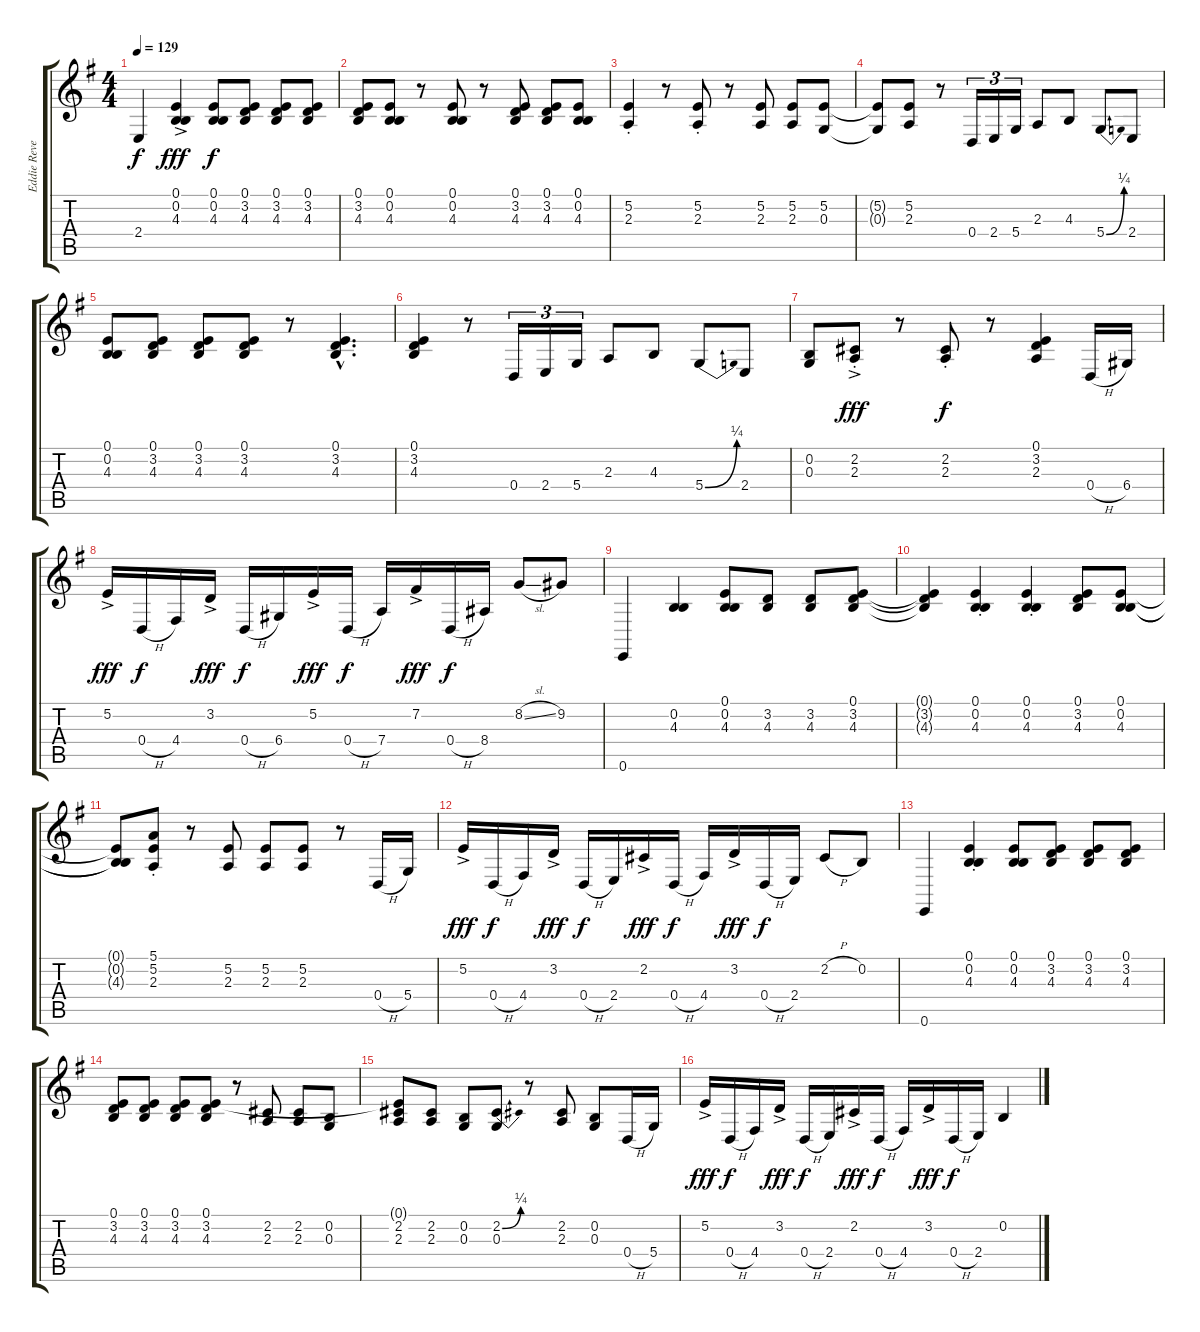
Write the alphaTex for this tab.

\track ("Eddie Reverb" "Eddie Reve") {instrument violin}
\staff {score tabs}
\tuning (E4 B3 G3 D3 A2 E2) {hide}
\ts (4 4)
\tempo 129
\clef g2
\ks eminor
2.4.4{dy f} (0.1{ac} 0.2{ac} 4.3{ac}).4{dy fff} (0.1 0.2 4.3).8{dy f} (0.1 3.2 4.3).8 (0.1 3.2 4.3).8 (0.1 3.2 4.3).8 |
(0.1 3.2 4.3).8 (0.1 0.2 4.3).8 r.8 (0.1 0.2 4.3).8 r.8 (0.1 3.2 4.3).8 (0.1 3.2 4.3).8 (0.1 0.2 4.3).8 |
(5.2{st} 2.3{st}).4 r.8 (5.2{st} 2.3{st}).8 r.8 (5.2 2.3).8 (5.2 2.3).8 (5.2 0.3).8 |
(5.2{t} 0.3{t}).8 (5.2 2.3).8 r.8 0.4.16{tu (3 2)} 2.4.16{tu (3 2)} 5.4.16{tu (3 2)} 2.3.8 4.3.8 5.4{be (bend 0 0 60 1)}.8 2.4.8 |
(0.1 0.2 4.3).8 (0.1 3.2 4.3).8 (0.1 3.2 4.3).8 (0.1 3.2 4.3).8 r.8 (0.1{hac} 3.2{hac} 4.3{hac}).4{d} |
(0.1 3.2 4.3).4 r.8 0.4.16{tu (3 2)} 2.4.16{tu (3 2)} 5.4.16{tu (3 2)} 2.3.8 4.3.8 5.4{be (bend 0 0 60 1)}.8 2.4.8 |
(0.2 0.3).8 (2.2{ac st} 2.3{ac st}).8{dy fff} r.8 (2.2{st} 2.3{st}).8{dy f} r.8 (0.1 3.2 2.3).4 0.4{h}.16 6.4.16 |
5.2{ac}.16{dy fff} 0.4{h}.16{dy f} 4.4.16 3.2{ac}.16{dy fff} 0.4{h}.16{dy f} 6.4.16 5.2{ac}.16{dy fff} 0.4{h}.16{dy f} 7.4.16 7.2{ac}.16{dy fff} 0.4{h}.16{dy f} 8.4.16 8.2{sl}.8 9.2.8 |
0.6.4 (0.2 4.3).4 (0.1 0.2 4.3).8 (3.2 4.3).8 (3.2 4.3).8 (0.1 3.2 4.3).8 |
(0.1{t} 3.2{t} 4.3{t}).4 (0.1{st} 0.2{st} 4.3{st}).4 (0.1{st} 0.2{st} 4.3{st}).4 (0.1 3.2 4.3).8 (0.1 0.2 4.3).8 |
(0.1{t} 0.2{t} 4.3{t}).8 (5.1{st} 5.2{st} 2.3{st}).8 r.8 (5.2 2.3).8 (5.2 2.3).8 (5.2 2.3).8 r.8 0.4{h}.16 5.4.16 |
5.2{ac}.16{dy fff} 0.4{h}.16{dy f} 4.4.16 3.2{ac}.16{dy fff} 0.4{h}.16{dy f} 2.4.16 2.2{ac}.16{dy fff} 0.4{h}.16{dy f} 4.4.16 3.2{ac}.16{dy fff} 0.4{h}.16{dy f} 2.4.16 2.2{h}.8 0.2.8 |
0.6.4 (0.1{st} 0.2{st} 4.3{st}).4 (0.1 0.2 4.3).8 (0.1 3.2 4.3).8 (0.1 3.2 4.3).8 (0.1 3.2 4.3).8 |
(0.1 3.2 4.3).8 (0.1 3.2 4.3).8 (0.1 3.2 4.3).8 (0.1 3.2 4.3).8 r.8 (2.2 2.3).8 (2.2 2.3).8 (0.2 0.3).8 |
(0.1{t} 2.2 2.3).8 (2.2 2.3).8 (0.2 0.3).8 (2.2{be (bend 0 0 60 1)} 0.3).8 r.8 (2.2 2.3).8 (0.2 0.3).8 0.4{h}.16 5.4.16 |
5.2{ac}.16{dy fff} 0.4{h}.16{dy f} 4.4.16 3.2{ac}.16{dy fff} 0.4{h}.16{dy f} 2.4.16 2.2{ac}.16{dy fff} 0.4{h}.16{dy f} 4.4.16 3.2{ac}.16{dy fff} 0.4{h}.16{dy f} 2.4.16 0.2.4
